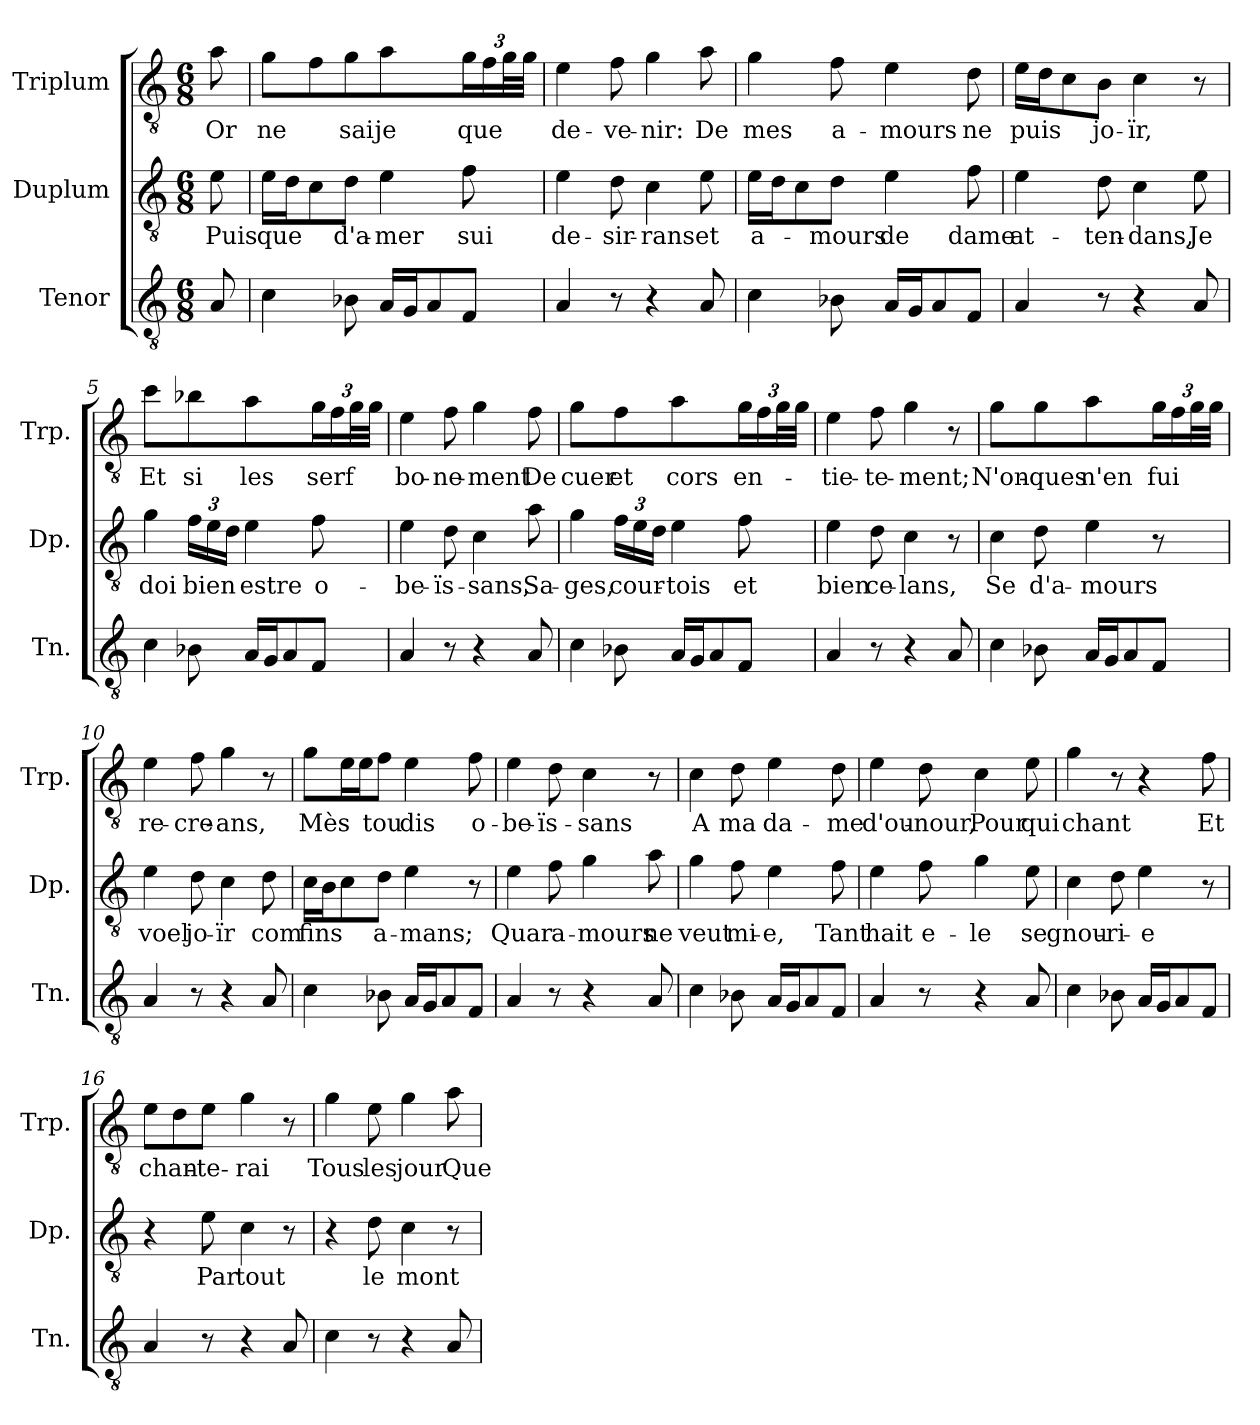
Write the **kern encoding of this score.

**kern	**kern	**text	**kern	**text
*part3	*part2	*part2	*part1	*part1
*staff3	*staff2	*staff2	*staff1	*staff1
*I"Tenor	*I"Duplum	*	*I"Triplum	*
*I'Tn.	*I'Dp.	*	*I'Trp.	*
*clefGv2	*clefGv2	*	*clefGv2	*
*k[]	*k[]	*	*k[]	*
*M6/8	*M6/8	*	*M6/8	*
=	=	=	=	=
!	!	!LO:LY:b	!	!LO:LY:b
8A/	8e\	Puis	8a\	Or
=1	=1	=1	=1	=1
!	!	!LO:LY:b	!	!LO:LY:b
4c\	16e\LL	que	8g\L	ne
.	16d\J	.	.	.
.	8c\	.	8f\	.
!	!	!LO:LY:b	!	!LO:LY:b
8B-X\	8d\J	d'a-	8g\J	sai
!	!	!LO:LY:b	!	!LO:LY:b
16A/LL	4e\	-mer	4a\	je
16G/J	.	.	.	.
8A/	.	.	.	.
!	!	!LO:LY:b	!	!
*	*	*	*Xbrackettup	*
!	!	!	!	!LO:LY:b
8F/J	8f\	sui	24g\LL	que
.	.	.	24f\	.
*	*	*	*tremolo	*
.	.	.	48g\	.
.	.	.	48g\JJJ	.
*	*	*	*Xtremolo	*
=2	=2	=2	=2	=2
!	!	!LO:LY:b	!	!LO:LY:b
4A/	4e\	de-	4e\	de-
!	!	!LO:LY:b	!	!LO:LY:b
8r	8d\	-sir-	8f\	-ve-
!	!	!LO:LY:b	!	!LO:LY:b
4r	4c\	-rans	4g\	-nir:
!	!	!LO:LY:b	!	!LO:LY:b
8A/	8e\	et	8a\	De
=3	=3	=3	=3	=3
!	!	!LO:LY:b	!	!LO:LY:b
4c\	16e\LL	a-	4g\	mes
.	16d\J	.	.	.
.	8c\	.	.	.
!	!	!LO:LY:b	!	!LO:LY:b
8B-X\	8d\J	-mours	8f\	a-
!	!	!LO:LY:b	!	!LO:LY:b
16A/LL	4e\	de	4e\	-mours
16G/J	.	.	.	.
8A/	.	.	.	.
!	!	!LO:LY:b	!	!LO:LY:b
8F/J	8f\	dame	8d\	ne
=4	=4	=4	=4	=4
!	!	!LO:LY:b	!	!LO:LY:b
4A/	4e\	at-	16e\LL	puis
.	.	.	16d\J	.
.	.	.	8c\	.
!	!	!LO:LY:b	!	!LO:LY:b
8r	8d\	-ten-	8B\J	jo-
!	!	!LO:LY:b	!	!LO:LY:b
4r	4c\	-dans,	4c\	-ïr,
!	!	!LO:LY:b	!	!
8A/	8e\	Je	8r	.
!!LO:LB:g=z
=5	=5	=5	=5	=5
!	!	!LO:LY:b	!	!LO:LY:b
4c\	4g\	doi	4cc\	Et
*	*Xbrackettup	*	*	*
!	!	!LO:LY:b	!	!LO:LY:b
8B-X\	24f\LL	bien	8b-i\	si
.	24e\	.	.	.
.	24d\JJ	.	.	.
!	!	!LO:LY:b	!	!LO:LY:b
16A/LL	4e\	estre	4a\	les
16G/J	.	.	.	.
8A/	.	.	.	.
!	!	!LO:LY:b	!	!LO:LY:b
8F/J	8f\	o-	24g\LL	serf
.	.	.	24f\	.
*	*	*	*tremolo	*
.	.	.	48g\	.
.	.	.	48g\JJJ	.
*	*	*	*Xtremolo	*
=6	=6	=6	=6	=6
!	!	!LO:LY:b	!	!LO:LY:b
4A/	4e\	-be-	4e\	bo-
!	!	!LO:LY:b	!	!LO:LY:b
8r	8d\	-ïs-	8f\	-ne-
!	!	!LO:LY:b	!	!LO:LY:b
4r	4c\	-sans,	4g\	-ment
!	!	!LO:LY:b	!	!LO:LY:b
8A/	8a\	Sa-	8f\	De
=7	=7	=7	=7	=7
!	!	!LO:LY:b	!	!LO:LY:b
4c\	4g\	-ges,	4g\	cuer
!	!	!LO:LY:b	!	!LO:LY:b
8B-X\	24f\LL	cour-	8f\	et
.	24e\	.	.	.
.	24d\JJ	.	.	.
!	!	!LO:LY:b	!	!LO:LY:b
16A/LL	4e\	-tois	4a\	cors
16G/J	.	.	.	.
8A/	.	.	.	.
!	!	!LO:LY:b	!	!LO:LY:b
8F/J	8f\	et	24g\LL	en-
.	.	.	24f\	.
*	*	*	*tremolo	*
.	.	.	48g\	.
.	.	.	48g\JJJ	.
*	*	*	*Xtremolo	*
=8	=8	=8	=8	=8
!	!	!LO:LY:b	!	!LO:LY:b
4A/	4e\	bien	4e\	-tie-
!	!	!LO:LY:b	!	!LO:LY:b
8r	8d\	ce-	8f\	-te-
!	!	!LO:LY:b	!	!LO:LY:b
4r	4c\	-lans,	4g\	-ment;
8A/	8r	.	8r	.
!!LO:LB:g=z
=9	=9	=9	=9	=9
!	!	!LO:LY:b	!	!LO:LY:b
4c\	4c\	Se	4g\	N'on-
!	!	!LO:LY:b	!	!LO:LY:b
8B-X\	8d\	d'a-	8g\	-ques
!	!	!LO:LY:b	!	!LO:LY:b
16A/LL	4e\	-mours	4a\	n'en
16G/J	.	.	.	.
8A/	.	.	.	.
!	!	!	!	!LO:LY:b
8F/J	8r	.	24g\LL	fui
.	.	.	24f\	.
*	*	*	*tremolo	*
.	.	.	48g\	.
.	.	.	48g\JJJ	.
*	*	*	*Xtremolo	*
=10	=10	=10	=10	=10
!	!	!LO:LY:b	!	!LO:LY:b
4A/	4e\	voel	4e\	re-
!	!	!LO:LY:b	!	!LO:LY:b
8r	8d\	jo-	8f\	-cre-
!	!	!LO:LY:b	!	!LO:LY:b
4r	4c\	-ïr	4g\	-ans,
!	!	!LO:LY:b	!	!
8A/	8d\	com	8r	.
=11	=11	=11	=11	=11
!	!	!LO:LY:b	!	!LO:LY:b
4c\	16c\LL	fins	8g\L	Mès
.	16B\J	.	.	.
*	*	*	*tremolo	*
.	8c\	.	16e\	.
.	.	.	16e\	.
*	*	*	*Xtremolo	*
!	!	!LO:LY:b	!	!LO:LY:b
8B-X\	8d\J	a-	8f\J	tou
!	!	!LO:LY:b	!	!LO:LY:b
16A/LL	4e\	-mans;	4e\	dis
16G/J	.	.	.	.
8A/	.	.	.	.
!	!	!	!	!LO:LY:b
8F/J	8r	.	8f\	o-
=12	=12	=12	=12	=12
!	!	!LO:LY:b	!	!LO:LY:b
4A/	4e\	Quar	4e\	-be-
!	!	!LO:LY:b	!	!LO:LY:b
8r	8f\	a-	8d\	-ïs-
!	!	!LO:LY:b	!	!LO:LY:b
4r	4g\	-mours	4c\	-sans
!	!	!LO:LY:b	!	!
8A/	8a\	ne	8r	.
=13	=13	=13	=13	=13
!	!	!LO:LY:b	!	!LO:LY:b
4c\	4g\	veut	4c\	A
!	!	!LO:LY:b	!	!LO:LY:b
8B-X\	8f\	mi-	8d\	ma
!	!	!LO:LY:b	!	!LO:LY:b
16A/LL	4e\	-e,	4e\	da-
16G/J	.	.	.	.
8A/	.	.	.	.
!	!	!LO:LY:b	!	!LO:LY:b
8F/J	8f\	Tant	8d\	-me
!!LO:LB:g=z
=14	=14	=14	=14	=14
!	!	!LO:LY:b	!	!LO:LY:b
4A/	4e\	hait	4e\	d'ou-
!	!	!LO:LY:b	!	!LO:LY:b
8r	8f\	e-	8d\	-nour,
!	!	!LO:LY:b	!	!LO:LY:b
4r	4g\	-le	4c\	Pour
!	!	!LO:LY:b	!	!LO:LY:b
8A/	8e\	se	8e\	qui
=15	=15	=15	=15	=15
!	!	!LO:LY:b	!	!LO:LY:b
4c\	4c\	gnou-	4g\	chant
!	!	!LO:LY:b	!	!
8B-X\	8d\	-ri-	8r	.
!	!	!LO:LY:b	!	!
16A/LL	4e\	-e	4r	.
16G/J	.	.	.	.
8A/	.	.	.	.
!	!	!	!	!LO:LY:b
8F/J	8r	.	8f\	Et
=16	=16	=16	=16	=16
!	!	!	!	!LO:LY:b
4A/	4r	.	8e\L	chan-
.	.	.	8d\	.
!	!	!LO:LY:b	!	!LO:LY:b
8r	8e\	Par	8e\J	-te-
!	!	!LO:LY:b	!	!LO:LY:b
4r	4c\	tout	4g\	-rai
8A/	8r	.	8r	.
=17	=17	=17	=17	=17
!	!	!	!	!LO:LY:b
4c\	4r	.	4g\	Tous
!	!	!LO:LY:b	!	!LO:LY:b
8r	8d\	le	8e\	les
!	!	!LO:LY:b	!	!LO:LY:b
4r	4c\	mont	4g\	jour
!	!	!	!	!LO:LY:b
8A/	8r	.	8a\	Que
=	=	=	=	=
*-	*-	*-	*-	*-
